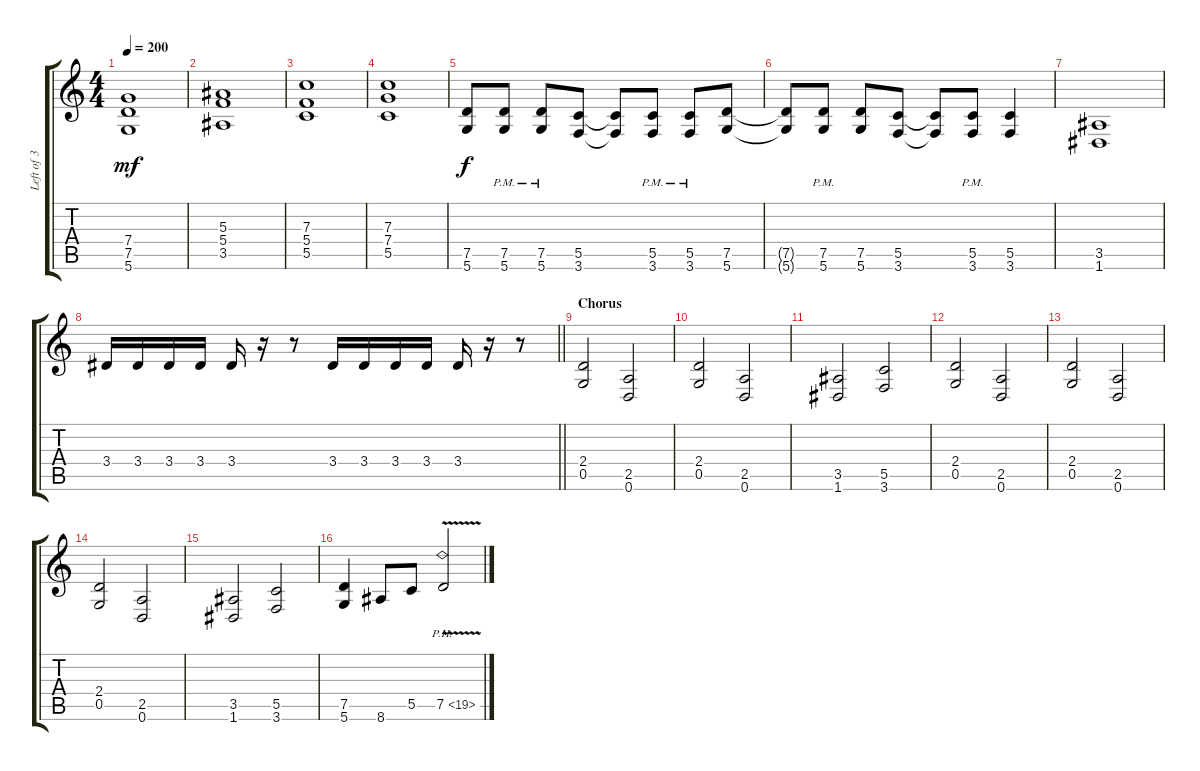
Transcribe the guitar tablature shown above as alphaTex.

\track ("Left of 3" "Left of 3") {mute instrument overdrivenguitar}
\staff {score tabs}
\tuning (D4 A3 F3 C3 G2 D2) {hide}
\ts (4 4)
\tempo 200
\clef g2
\ks c
(7.4 7.5 5.6).1{dy mf} |
(5.3 5.4 3.5).1 |
(7.3 5.4 5.5).1 |
(7.3 7.4 5.5).1 |
(7.5 5.6).8{dy f} (7.5{pm} 5.6{pm}).8 (7.5{pm} 5.6{pm}).8 (5.5 3.6).8 (5.5{t} 3.6{t}).8 (5.5{pm} 3.6{pm}).8 (5.5{pm} 3.6{pm}).8 (7.5 5.6).8 |
(7.5{t} 5.6{t}).8 (7.5{pm} 5.6{pm}).8 (7.5 5.6).8 (5.5 3.6).8 (5.5{t} 3.6{t}).8 (5.5{pm} 3.6{pm}).8 (5.5 3.6).4 |
(3.5 1.6).1 |
\barLineRight lightlight
3.4.16 3.4.16 3.4.16 3.4.16 3.4.16 r.16 r.8 3.4.16 3.4.16 3.4.16 3.4.16 3.4.16 r.16 r.8 |
\section ("" "Chorus")
(2.4 0.5).2 (2.5 0.6).2 |
(2.4 0.5).2 (2.5 0.6).2 |
(3.5 1.6).2 (5.5 3.6).2 |
(2.4 0.5).2 (2.5 0.6).2 |
(2.4 0.5).2 (2.5 0.6).2 |
(2.4 0.5).2 (2.5 0.6).2 |
(3.5 1.6).2 (5.5 3.6).2 |
(7.5 5.6).4 8.6.8 5.5.8 7.5{ph 12 v}.2
